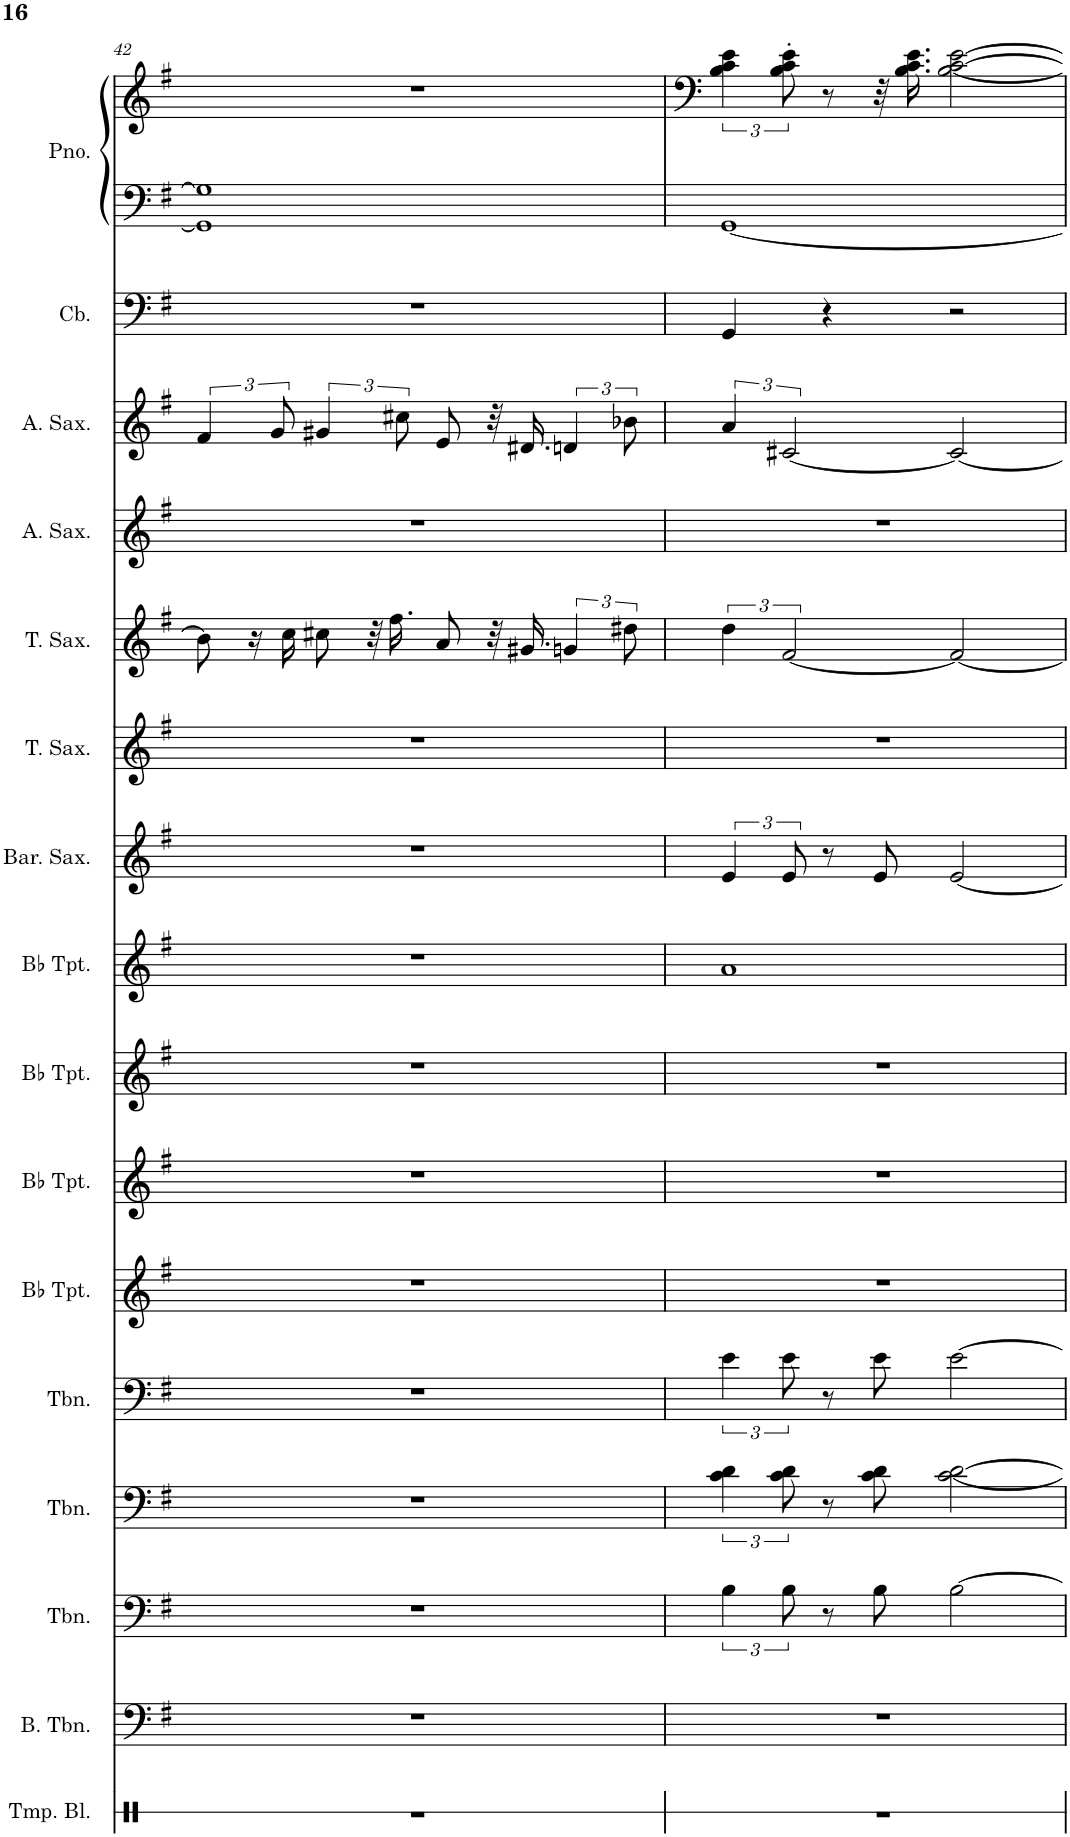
**kern	**kern	**kern	**kern	**kern	**kern	**kern	**kern	**kern	**kern	**kern	**kern	**kern	**kern	**kern	**kern	**kern
*part16	*part15	*part14	*part13	*part12	*part11	*part10	*part9	*part8	*part7	*part6	*part5	*part4	*part3	*part2	*part1	*part1
*staff17	*staff16	*staff15	*staff14	*staff13	*staff12	*staff11	*staff10	*staff9	*staff8	*staff7	*staff6	*staff5	*staff4	*staff3	*staff2	*staff1
*I"Temple Blocks	*I"Bass Trombone	*I"Trombone	*I"Trombone	*I"Trombone	*I"Bb Trumpet	*I"Bb Trumpet	*I"Bb Trumpet	*I"Bb Trumpet	*I"Baritone Saxophone	*I"Tenor Saxophone	*I"Tenor Saxophone	*I"Alto Saxophone	*I"Alto Saxophone	*I"Contrabass	*I"Piano	*
*I'Tmp. Bl.	*I'B. Tbn.	*I'Tbn.	*I'Tbn.	*I'Tbn.	*I'Bb Tpt.	*I'Bb Tpt.	*I'Bb Tpt.	*I'Bb Tpt.	*I'Bar. Sax.	*I'T. Sax.	*I'T. Sax.	*I'A. Sax.	*I'A. Sax.	*I'Cb.	*I'Pno.	*
!!LO:PB:g=z
*clefX	*clefF4	*clefF4	*clefF4	*clefF4	*clefG2	*clefG2	*clefG2	*clefG2	*clefG2	*clefG2	*clefG2	*clefG2	*clefG2	*clefF4	*clefF4	*clefG2
*	*	*	*	*	*Trd1c2	*Trd1c2	*Trd1c2	*Trd1c2	*Trd12c21	*Trd8c14	*Trd8c14	*Trd5c9	*Trd5c9	*Trd7c12	*	*
*k[]	*k[f#]	*k[f#]	*k[f#]	*k[f#]	*k[f#]	*k[f#]	*k[f#]	*k[f#]	*k[f#]	*k[f#]	*k[f#]	*k[f#]	*k[f#]	*k[f#]	*k[f#]	*k[f#]
*M4/4	*M4/4	*M4/4	*M4/4	*M4/4	*M4/4	*M4/4	*M4/4	*M4/4	*M4/4	*M4/4	*M4/4	*M4/4	*M4/4	*M4/4	*M4/4	*M4/4
=42	=42	=42	=42	=42	=42	=42	=42	=42	=42	=42	=42	=42	=42	=42	=42	=42
1r	1r	1r	1r	1r	1r	1r	1r	1r	1r	1r	8b\]	1r	6f#/	1r	1GG] 1G]	1r
.	.	.	.	.	.	.	.	.	.	.	16r	.	.	.	.	.
.	.	.	.	.	.	.	.	.	.	.	.	.	12g/	.	.	.
.	.	.	.	.	.	.	.	.	.	.	16cc\	.	.	.	.	.
.	.	.	.	.	.	.	.	.	.	.	8cc#X\	.	6g#X/	.	.	.
.	.	.	.	.	.	.	.	.	.	.	32r	.	.	.	.	.
.	.	.	.	.	.	.	.	.	.	.	16.ff#\	.	.	.	.	.
.	.	.	.	.	.	.	.	.	.	.	.	.	12cc#X\	.	.	.
.	.	.	.	.	.	.	.	.	.	.	8a/	.	8e/	.	.	.
.	.	.	.	.	.	.	.	.	.	.	32r	.	32r	.	.	.
.	.	.	.	.	.	.	.	.	.	.	16.g#X/	.	16.d#X/	.	.	.
.	.	.	.	.	.	.	.	.	.	.	6gn/	.	6dn/	.	.	.
.	.	.	.	.	.	.	.	.	.	.	12dd#X\	.	12b-X\	.	.	.
=43	=43	=43	=43	=43	=43	=43	=43	=43	=43	=43	=43	=43	=43	=43	=43	=43
1r	1r	6B\	6c\ 6d\	6e\	1r	1r	1r	1a	6e/	1r	6dd\	1r	6a/	4GG/	[1GG	6B\ 6c\ 6e\
.	.	12B\	12c\ 12d\	12e\	.	.	.	.	12e/	.	[3f#/	.	[3c#X/	.	.	12B\' 12c\' 12e\'
.	.	8r	8r	8r	.	.	.	.	8r	.	.	.	.	4r	.	8r
.	.	8B\	8c\ 8d\	8e\	.	.	.	.	8e/	.	.	.	.	.	.	32r
.	.	.	.	.	.	.	.	.	.	.	.	.	.	.	.	16.B\ 16.c\ 16.e\
.	.	[2B\	[2c\ [2d\	[2e\	.	.	.	.	[2e/	.	2f#/_	.	2c#/_	2r	.	[2B\ [2c\ [2e\
=	=	=	=	=	=	=	=	=	=	=	=	=	=	=	=	=
*-	*-	*-	*-	*-	*-	*-	*-	*-	*-	*-	*-	*-	*-	*-	*-	*-
